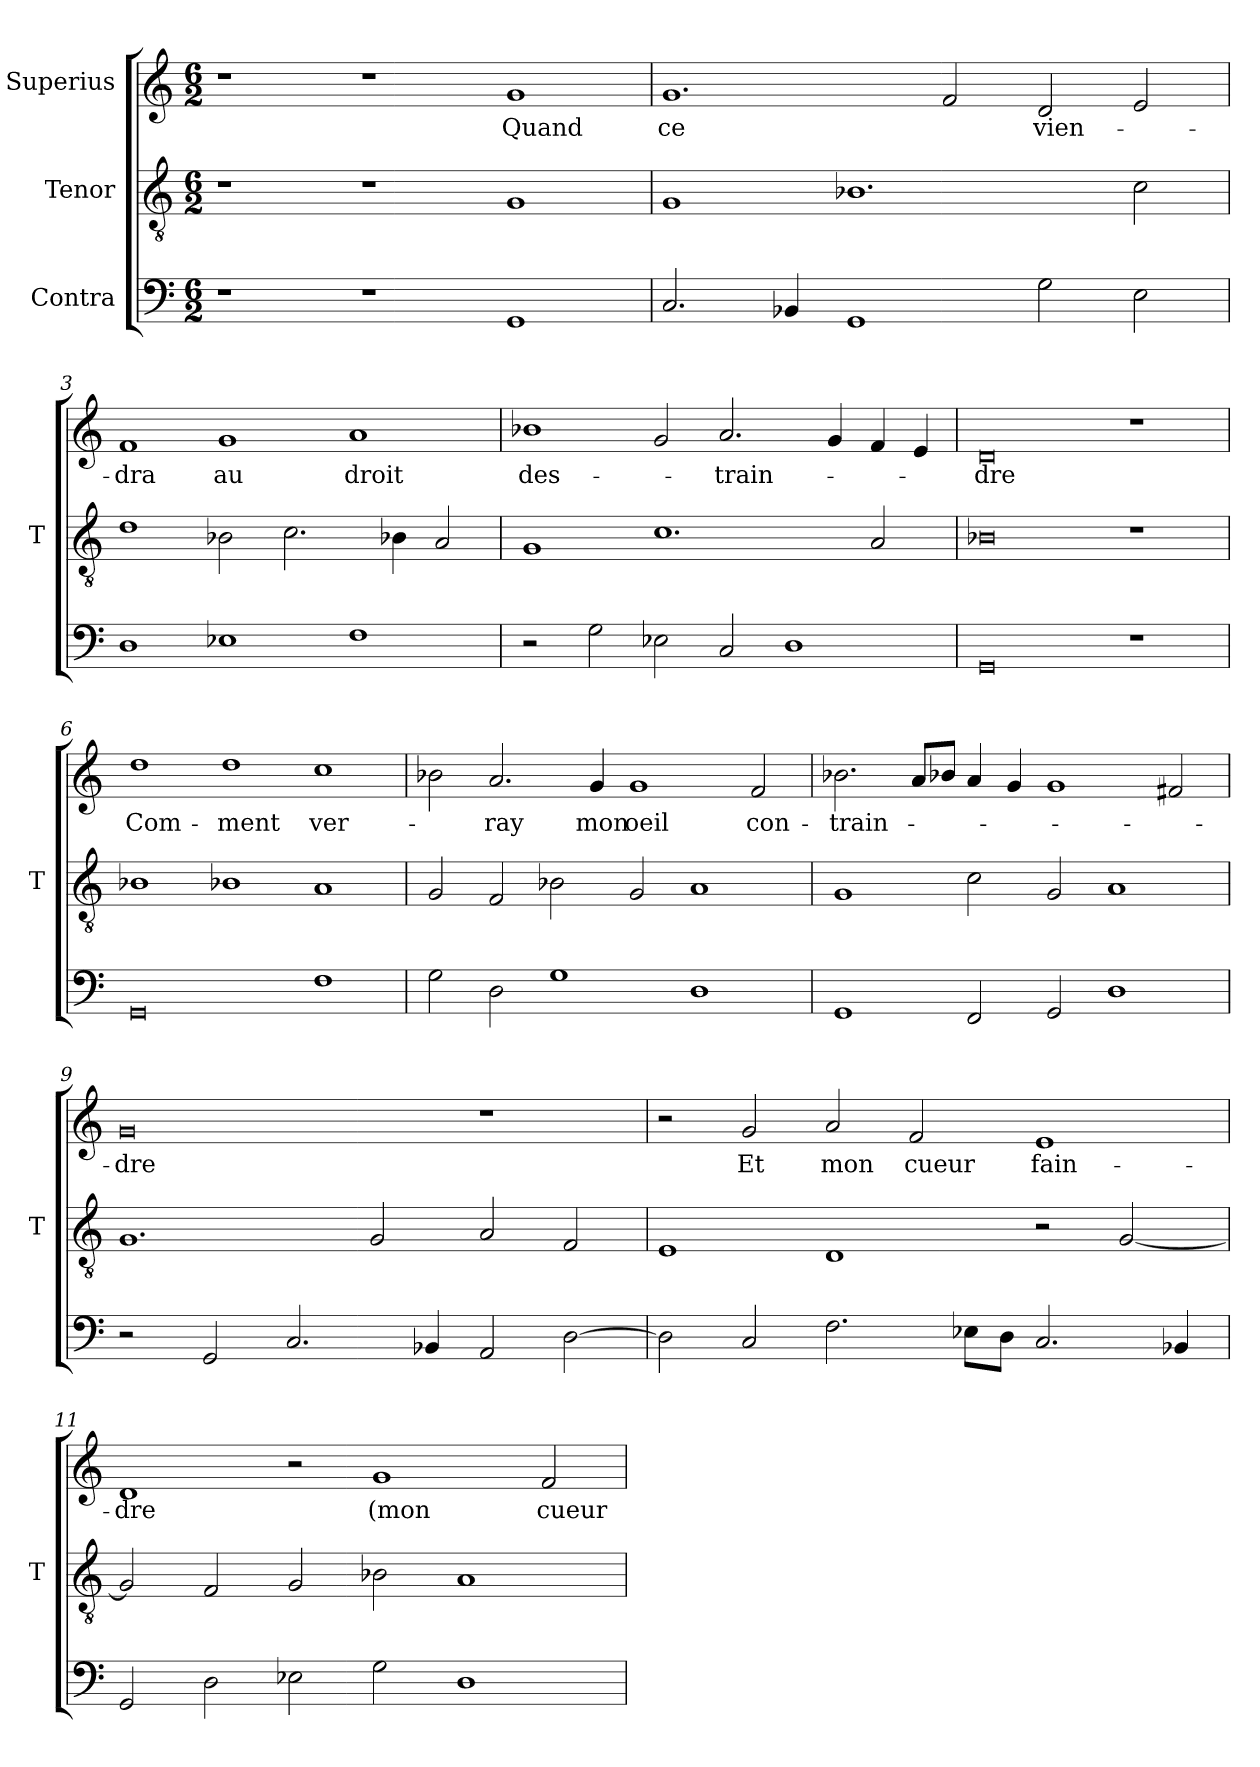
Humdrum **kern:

**kern	**kern	**kern	**text
*part3	*part2	*part1	*part1
*staff3	*staff2	*staff1	*staff1
*I"Contra	*I"Tenor	*I"Superius	*
*	*I'T	*	*
*clefF4	*clefGv2	*clefG2	*
*M6/2	*M6/2	*M6/2	*
=1	=1	=1	=1
1r	1r	1r	.
1r	1r	1r	.
1GG	1G	1g	-Quand
=2	=2	=2	=2
2.C	1G	1.g	-ce
4BB-X	.	.	.
1GG	1.B-X	.	.
.	.	2f	.
2G	.	2d	vien-
2E	2c	2e	.
=3	=3	=3	=3
1D	1d	1f	-dra
1E-X	2B-X	1g	-au
.	2.c	.	.
1F	.	1a	-droit
.	4B-X	.	.
.	2A	.	.
=4	=4	=4	=4
2r	1G	1b-X	des-
2G	.	.	.
2E-X	1.c	2g	.
2C	.	2.a	-train-
1D	.	.	.
.	.	4g	.
.	2A	4f	.
.	.	4e	.
=5	=5	=5	=5
0GG	0B-X	0d	-dre
1r	1r	1r	.
=6	=6	=6	=6
0GG	1B-X	1dd	Com-
.	1B-X	1dd	-ment
1F	1A	1cc	ver-
=7	=7	=7	=7
2G	2G	2b-X	.
2D	2F	2.a	-ray
1G	2B-X	.	.
.	.	4g	-mon
.	2G	1g	-oeil
1D	1A	.	.
.	.	2f	con-
=8	=8	=8	=8
1GG	1G	2.b-X	-train-
.	.	8a/L	.
.	.	8b-X/J	.
2FF	2c	4a	.
.	.	4g	.
2GG	2G	1g	.
1D	1A	.	.
.	.	2f#X	.
=9	=9	=9	=9
2r	1.G	0g	-dre
2GG	.	.	.
2.C	.	.	.
.	2G	.	.
4BB-X	.	.	.
2AA	2A	1r	.
[2D	2F	.	.
=10	=10	=10	=10
2D]	1E	2r	.
2C	.	2g	-Et
2.F	1D	2a	-mon
.	.	2f	-cueur
8E-X\L	.	.	.
8D\J	.	.	.
2.C	2r	1e	fain-
.	[2G	.	.
4BB-X	.	.	.
=11	=11	=11	=11
2GG	2G]	1d	-dre
2D	2F	.	.
2E-X	2G	2r	.
2G	2B-X	1g	-(mon
1D	1A	.	.
.	.	2f	-cueur
=	=	=	=
*-	*-	*-	*-
